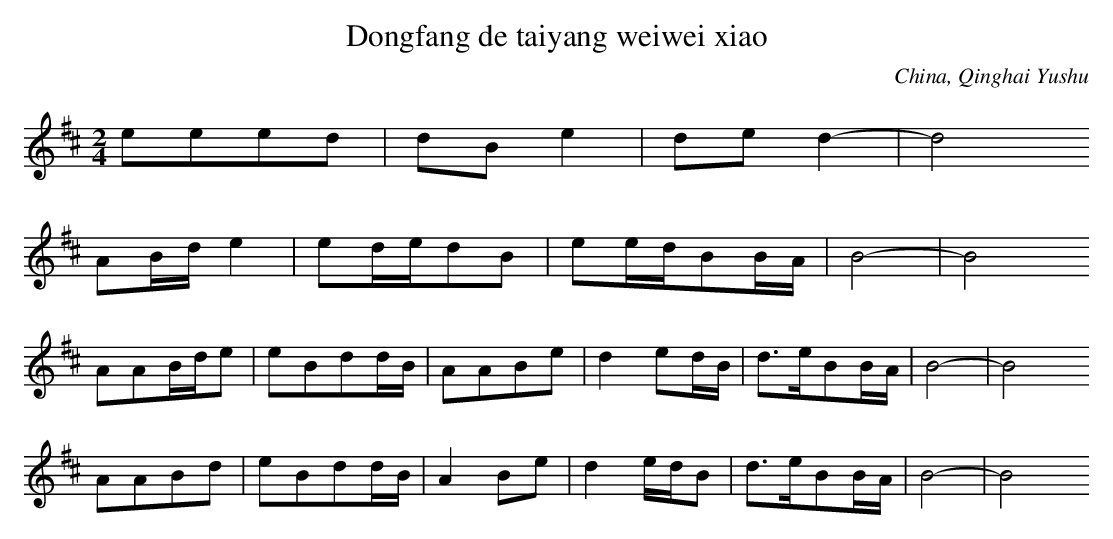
X:1
T: Dongfang de taiyang weiwei xiao
O: China, Qinghai Yushu
M: 2/4
L: 1/16
K: D
e2e2e2d2 | d2B2e4 | d2e2d4- | d8
A2Bde4 | e2ded2B2 | e2edB2BA | B8- | B8
A2A2Bde2 | e2B2d2dB | A2A2B2e2 | d4e2dB | d3eB2BA | B8- | B8
A2A2B2d2 | e2B2d2dB | A4B2e2 | d4edB2 | d3eB2BA | B8- | B8
